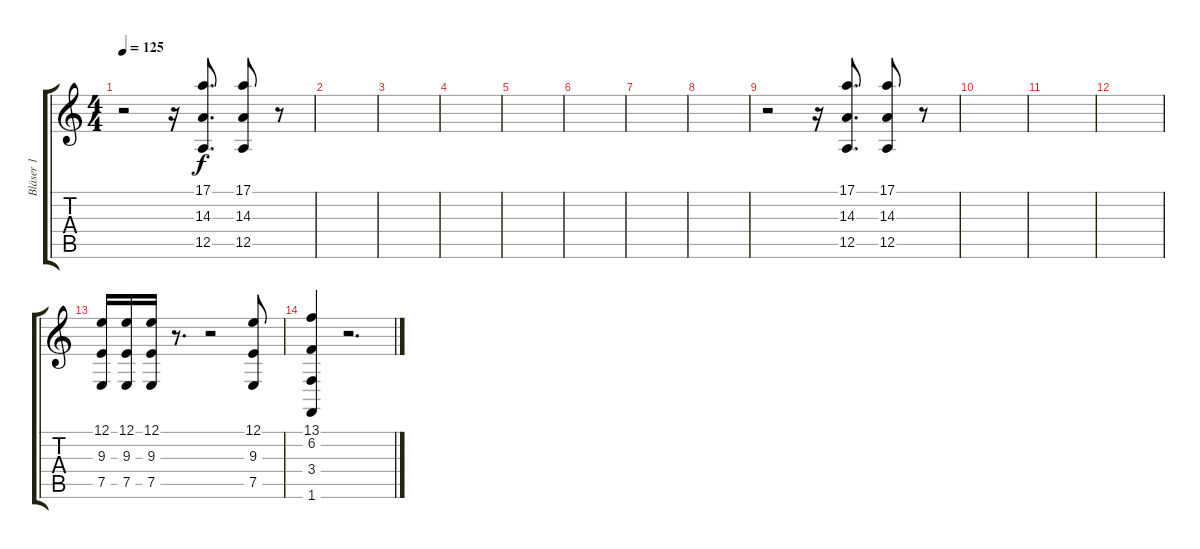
\track ("Bläser 1" "Bläser 1") {instrument trumpet}
\staff {score tabs}
\tuning (E4 B3 G3 D3 A2 E2) {hide}
\ts (4 4)
\tempo 125
\clef g2
\ks c
r.2{dy f} r.16 (17.1 14.3 12.5).8{d} (17.1 14.3 12.5).8 r.8 |
|
|
|
|
|
|
|
r.2 r.16 (17.1 14.3 12.5).8{d} (17.1 14.3 12.5).8 r.8 |
|
|
|
(12.1 9.3 7.5).16 (12.1 9.3 7.5).16 (12.1 9.3 7.5).16 r.8{d} r.2 (12.1 9.3 7.5).8 |
(13.1 6.2 3.4 1.6).4 r.2{d}
